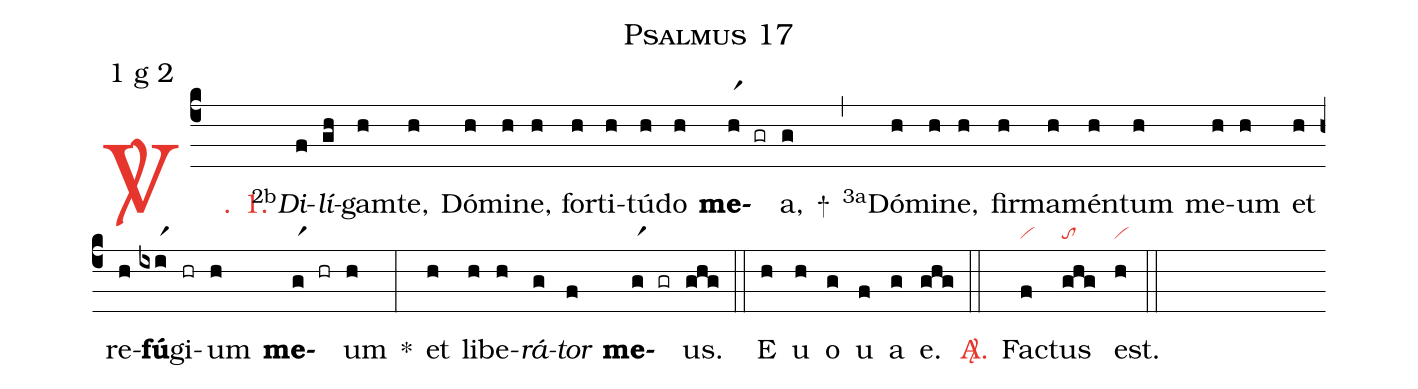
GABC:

name: Psalmus 17;
mode: 1;
mode-differentia: g 2;
nabc-lines: 1;
%%
(c4)

<c><sp>V/</sp>. 1.</c>() <v>\VSup{2b}</v><i>Di</i>(f)<i>lí</i>(gh)gam(h)te,(h) Dó(h)mi(h)ne(h), for(h)ti(h)tú(h)do(h) <b>me</b>(hr1 gr)a,(g) +(,) <v>\VSup{3a}</v>Dó(h)mi(h)ne,(h) fir(h)ma(h)mén(h)tum(h) me(h)um(h) et(h) re(h)<b>fú</b>(ixir1)gi(hr)um(h) <b>me</b>(gr1 hr)um(h) *(:) et(h) li(h)be(h)<i>rá</i>(g)<i>tor</i>(f) <b>me</b>(gr1 gr)us.(ghg) (::)

<eu>E(h) u(h) o(g) u(f) a(g) e.</eu>(ghg) (::)

<nlba><c><sp>A/</sp>.</c>() Fac</nlba>(f|vi)tus(ghg|to) est.(h|vi) (::)
